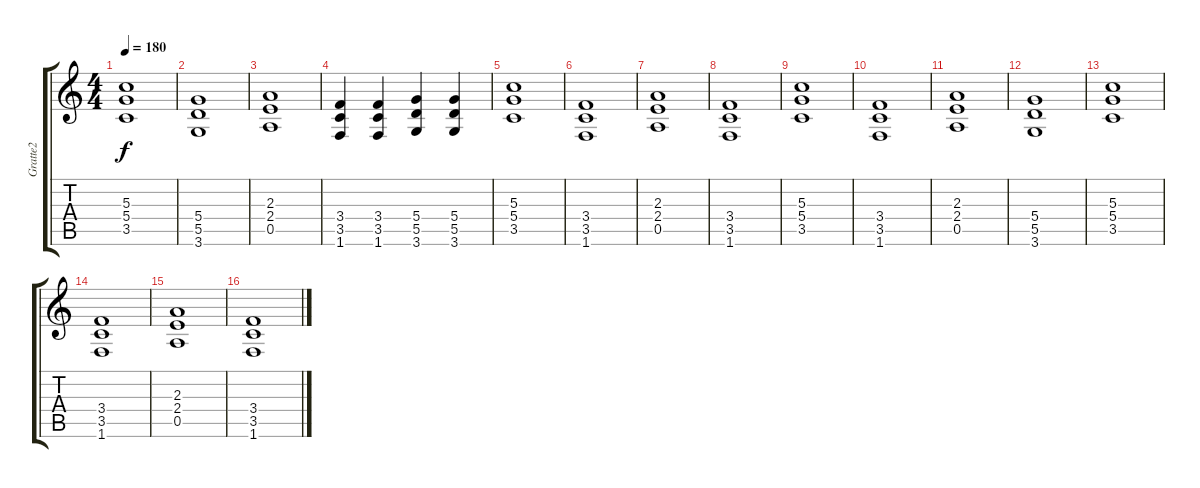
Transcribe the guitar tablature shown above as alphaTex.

\track ("Gratte2" "Gratte2") {instrument distortionguitar}
\staff {score tabs}
\tuning (E4 B3 G3 D3 A2 E2) {hide}
\ts (4 4)
\tempo 180
\clef g2
\ks c
(5.3 5.4 3.5).1{dy f} |
(5.4 5.5 3.6).1 |
(2.3 2.4 0.5).1 |
(3.4 3.5 1.6).4 (3.4 3.5 1.6).4 (5.4 5.5 3.6).4 (5.4 5.5 3.6).4 |
\section ("" "")
(5.3 5.4 3.5).1 |
(3.4 3.5 1.6).1 |
(2.3 2.4 0.5).1 |
(3.4 3.5 1.6).1 |
(5.3 5.4 3.5).1 |
(3.4 3.5 1.6).1 |
(2.3 2.4 0.5).1 |
(5.4 5.5 3.6).1 |
(5.3 5.4 3.5).1 |
(3.4 3.5 1.6).1 |
(2.3 2.4 0.5).1 |
(3.4 3.5 1.6).1
